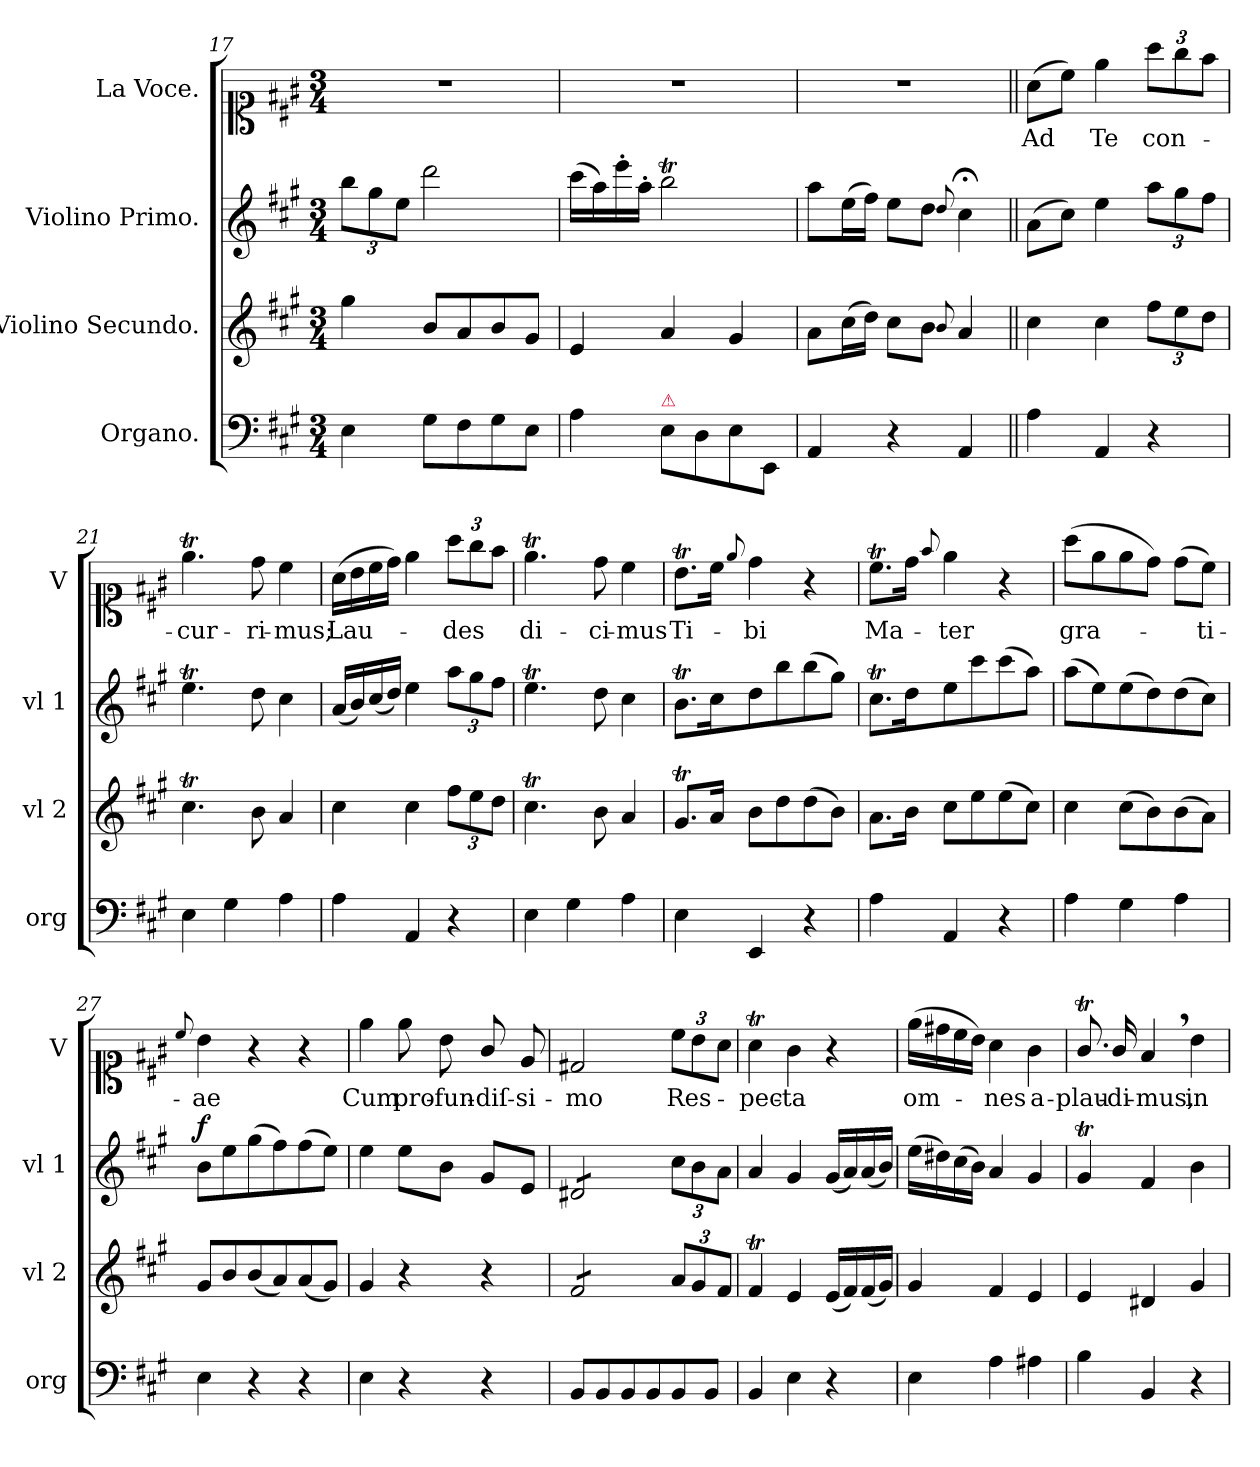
**kern	**dynam	**kern	**dynam	**kern	**dynam	**kern	**text
*part4	*part4	*part3	*part3	*part2	*part2	*part1	*part1
*staff4	*staff4	*staff3	*staff3	*staff2	*staff2	*staff1	*staff1
*I"Organo.	*	*I"Violino Secundo.	*	*I"Violino Primo.	*	*I"La Voce.	*
*I'org	*	*I'vl 2	*	*I'vl 1	*	*I'V	*
*clefF4	*	*clefG2	*	*clefG2	*	*clefC1	*
*k[f#c#g#]	*	*k[f#c#g#]	*	*k[f#c#g#]	*	*k[f#c#g#]	*
*A:	*	*A:	*	*A:	*	*A:	*
*M3/4	*	*M3/4	*	*M3/4	*	*M3/4	*
=17	=17	=17	=17	=17	=17	=17	=17
4E\	.	4gg#\	.	12bb\L	.	2.r	.
.	.	.	.	12gg#\	.	.	.
.	.	.	.	12ee\J	.	.	.
8G#\L	.	8b/L	.	2ddd\	.	.	.
8F#\	.	8a/	.	.	.	.	.
8G#\	.	8b/	.	.	.	.	.
8E\J	.	8g#/J	.	.	.	.	.
=18	=18	=18	=18	=18	=18	=18	=18
4A\	.	4e/	.	(16ccc#\LL	.	2.r	.
.	.	.	.	16aa\)	.	.	.
.	.	.	.	16eee'\	.	.	.
.	.	.	.	16aa'\JJ	.	.	.
!LO:TX:a:color=crimson:t=⚠	!	!	!	!	!	!	!
8E\L	.	4a/	.	2bbT\	.	.	.
8D\	.	.	.	.	.	.	.
8E\	.	4g#/	.	.	.	.	.
8EE/J	.	.	.	.	.	.	.
=19	=19	=19	=19	=19	=19	=19	=19
4AA/	.	8a\L	.	8aa\L	.	2.r	.
.	.	(16cc#\L	.	(16ee\L	.	.	.
.	.	16dd\JJ)	.	16ff#\JJ)	.	.	.
4r	.	8cc#\L	.	8ee\L	.	.	.
.	.	8b\J	.	8dd\J	.	.	.
.	.	8qqb/	.	8qqdd/	.	.	.
4AA/	.	4a/	.	4cc#;<;\	.	.	.
=20||	=20||	=20||	=20||	=20||	=20||	=20||	=20||
!	!LO:DY:a	!	!LO:DY:a	!	!LO:DY:a	!	!
4A\	Piano.	4cc#\	Piano.	(8a\L	Piano.	(8a\L	Ad
.	.	.	.	8cc#\J)	.	8cc#\J)	.
4AA/	.	4cc#\	.	4ee\	.	4ee\	Te
4r	.	12ff#\L	.	12aa\L	.	12aa\L	con-
.	.	12ee\	.	12gg#\	.	12gg#\	.
.	.	12dd\J	.	12ff#\J	.	12ff#\J	.
=21	=21	=21	=21	=21	=21	=21	=21
4E\	.	4.cc#t\	.	4.eeT\	.	4.eeT\	-cur-
4G#\	.	.	.	.	.	.	.
.	.	8b\	.	8dd\	.	8dd\	-ri-
4A\	.	4a/	.	4cc#\	.	4cc#\	-mus;
=22	=22	=22	=22	=22	=22	=22	=22
4A\	.	4cc#\	.	(16a/LL	.	(16a\LL	Lau-
.	.	.	.	16b/)	.	16b\	.
.	.	.	.	(16cc#/	.	16cc#\	.
.	.	.	.	16dd/JJ)	.	16dd\JJ)	.
4AA/	.	4cc#\	.	4ee\	.	4ee\	.
4r	.	12ff#\L	.	12aa\L	.	12aa\L	-des
.	.	12ee\	.	12gg#\	.	12gg#\	.
.	.	12dd\J	.	12ff#\J	.	12ff#\J	.
=23	=23	=23	=23	=23	=23	=23	=23
4E\	.	4.cc#t\	.	4.eeT\	.	4.eeT\	di-
4G#\	.	.	.	.	.	.	.
.	.	8b\	.	8dd\	.	8dd\	-ci-
4A\	.	4a/	.	4cc#\	.	4cc#\	-mus
=24	=24	=24	=24	=24	=24	=24	=24
4E\	.	8.g#t/L	.	8.bT\L	.	8.bT\L	Ti-
.	.	16a/Jk	.	16cc#\K	.	16cc#\Jk	.
.	.	.	.	.	.	8qqee/	.
4EE/	.	8b\L	.	8dd\	.	4dd\	-bi
.	.	8dd\	.	8bb\	.	.	.
4r	.	(8dd\	.	(8bb\	.	4r	.
.	.	8b\J)	.	8gg#\J)	.	.	.
=25	=25	=25	=25	=25	=25	=25	=25
4A\	.	8.a\L	.	8.cc#t\L	.	8.cc#t\L	Ma-
.	.	16b\Jk	.	16dd\K	.	16dd\Jk	.
.	.	.	.	.	.	8qqff#/	.
4AA/	.	8cc#\L	.	8ee\	.	4ee\	-ter
.	.	8ee\	.	8ccc#\	.	.	.
4r	.	(8ee\	.	(8ccc#\	.	4r	.
.	.	8cc#\J)	.	8aa\J)	.	.	.
=26	=26	=26	=26	=26	=26	=26	=26
4A\	.	4cc#\	.	(8aa\L	.	(8aa\L	gra-
.	.	.	.	8ee\)	.	8ee\	.
4G#\	.	(8cc#\L	.	(8ee\	.	8ee\	.
.	.	8b\)	.	8dd\)	.	8dd\J)	.
4A\	.	(8b\	.	(8dd\	.	(8dd\L	.
.	.	8a\J)	.	8cc#\J)	.	8cc#\J)	-ti-
=27	=27	=27	=27	=27	=27	=27	=27
.	.	.	.	.	.	8qqcc#/	.
!	!	!	!	!	!LO:DY:a	!	!
4E\	.	8g#/L	.	8b\L	f	4b\	-ae
.	.	8b/	.	8ee\	.	.	.
4r	.	(8b/	.	(8gg#\	.	4r	.
.	.	8a/)	.	8ff#\)	.	.	.
4r	.	(8a/	.	(8ff#\	.	4r	.
.	.	8g#/J)	.	8ee\J)	.	.	.
=28	=28	=28	=28	=28	=28	=28	=28
!	!	!	!	!	!LO:DY:a	!	!
4E\	.	4g#/	.	4ee\	p&colon;	4ee\	Cum
4r	.	4r	.	8ee\L	.	8ee\	pro-
.	.	.	.	8b\J	.	8b\	-fun-
4r	.	4r	.	8g#/L	.	8g#/	-diſ-
.	.	.	.	8e/J	.	8e/	-si-
=29	=29	=29	=29	=29	=29	=29	=29
*	*	*tremolo	*	*	*	*	*
*	*	*	*	*tremolo	*	*	*
8BB/L	.	8f#/L	.	8d#X/L	.	2d#X/	-mo
8BB/	.	8f#/	.	8d#X/	.	.	.
8BB/	.	8f#/	.	8d#X/	.	.	.
8BB/	.	8f#/J	.	8d#X/J	.	.	.
*	*	*	*	*Xtremolo	*	*	*
*	*	*Xtremolo	*	*	*	*	*
8BB/	.	12a/L	.	12cc#\L	.	12cc#\L	Res-
.	.	12g#/	.	12b\	.	12b\	.
8BB/J	.	.	.	.	.	.	.
.	.	12f#/J	.	12a\J	.	12a\J	.
=30	=30	=30	=30	=30	=30	=30	=30
4BB/	.	4f#T/	.	4a/	.	4aT\	-pec-
4E\	.	4e/	.	4g#/	.	4g#\	-ta
!	!	!	!LO:DY:a	!	!	!	!
4r	.	(16e/LL	f&colon;	(16g#/LL	.	4r	.
.	.	16f#/)	.	16a/)	.	.	.
.	.	(16f#/	.	(16a/	.	.	.
.	.	16g#/JJ)	.	16b/JJ)	.	.	.
=31	=31	=31	=31	=31	=31	=31	=31
!	!	!	!LO:DY:a	!	!	!	!
4E\	.	4g#/	p&colon;	(16ee\LL	.	(16ee\LL	om-
.	.	.	.	16dd#X\)	.	16dd#X\	.
.	.	.	.	(16cc#\	.	16cc#\	.
.	.	.	.	16b\JJ)	.	16b\JJ)	.
4A\	.	4f#/	.	4a/	.	4a\	-nes
4A#X\	.	4e/	.	4g#/	.	4g#\	a-
=32	=32	=32	=32	=32	=32	=32	=32
4B\	.	4e/	.	4g#t/	.	8.g#t/	-plau-
.	.	.	.	.	.	16g#/	-di-
4BB/	.	4d#X/	.	4f#/	.	4f#,</	-mus,
4r	.	4g#/	.	4b\	.	4b\	in
=	=	=	=	=	=	=	=
*-	*-	*-	*-	*-	*-	*-	*-
